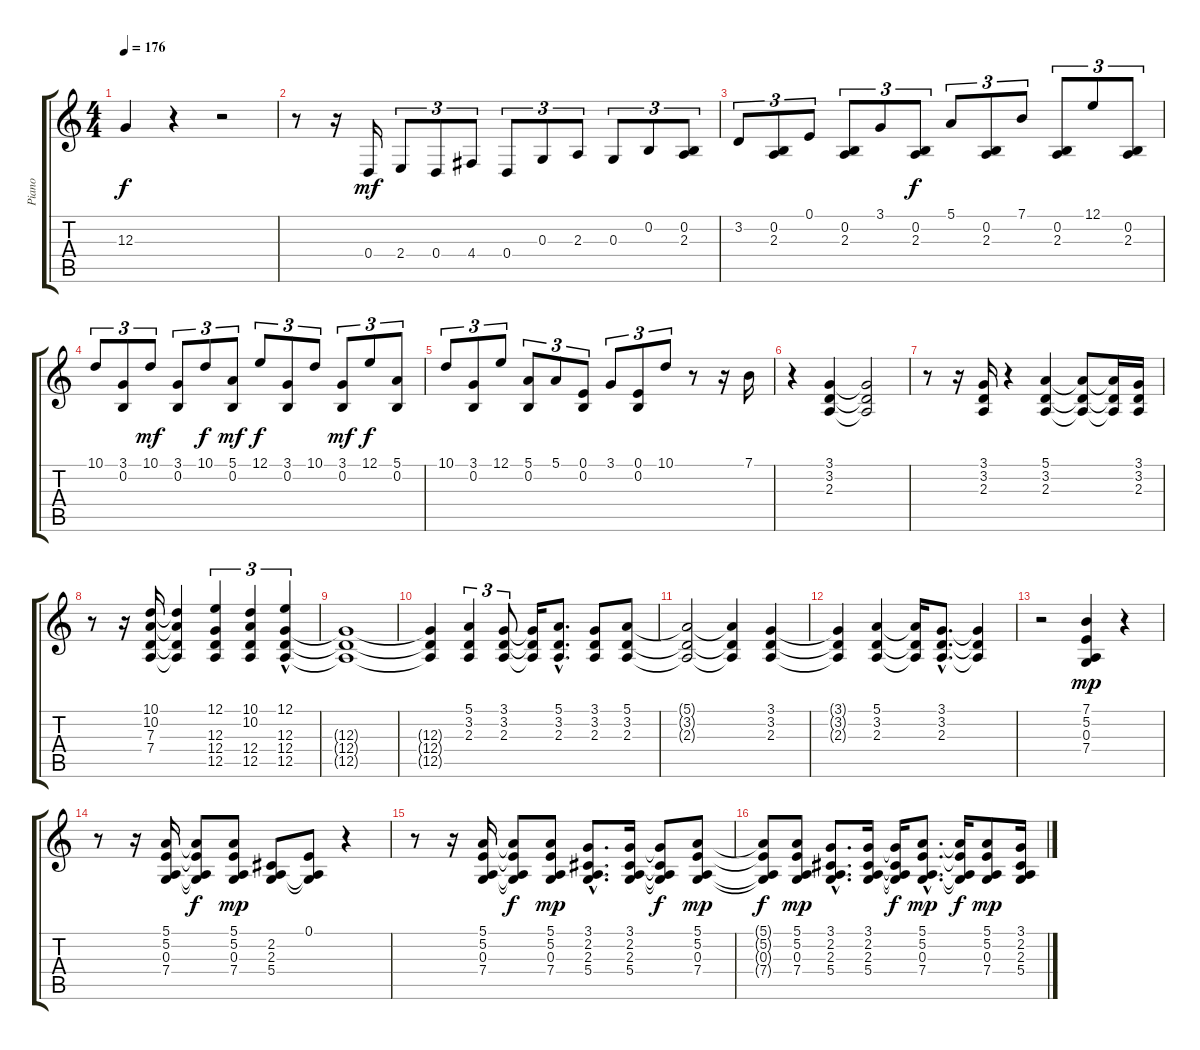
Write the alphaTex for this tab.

\track ("Piano" "Piano") {instrument brightacousticpiano}
\staff {score tabs}
\tuning (E4 B3 G3 D3 A2 E2) {hide}
\ts (4 4)
\tempo 176
\clef g2
\ks c
12.3{t}.4{dy f} r.4 r.2 |
r.8 r.16 0.4.16{dy mf} 2.4.8{tu (3 2)} 0.4.8{tu (3 2)} 4.4.8{tu (3 2)} 0.4.8{tu (3 2)} 0.3.8{tu (3 2)} 2.3.8{tu (3 2)} 0.3.8{tu (3 2)} 0.2.8{tu (3 2)} (0.2 2.3).8{tu (3 2)} |
3.2.8{tu (3 2)} (0.2 2.3).8{tu (3 2)} 0.1.8{tu (3 2)} (0.2 2.3).8{tu (3 2)} 3.1.8{tu (3 2)} (0.2 2.3).8{tu (3 2) dy f} 5.1.8{tu (3 2)} (0.2 2.3).8{tu (3 2)} 7.1.8{tu (3 2)} (0.2 2.3).8{tu (3 2)} 12.1.8{tu (3 2)} (0.2 2.3).8{tu (3 2)} |
10.1.8{tu (3 2)} (3.1 0.2).8{tu (3 2)} 10.1.8{tu (3 2) dy mf} (3.1 0.2).8{tu (3 2)} 10.1.8{tu (3 2) dy f} (5.1 0.2).8{tu (3 2) dy mf} 12.1.8{tu (3 2) dy f} (3.1 0.2).8{tu (3 2)} 10.1.8{tu (3 2)} (3.1 0.2).8{tu (3 2) dy mf} 12.1.8{tu (3 2) dy f} (5.1 0.2).8{tu (3 2)} |
10.1.8{tu (3 2)} (3.1 0.2).8{tu (3 2)} 12.1.8{tu (3 2)} (5.1 0.2).8{tu (3 2)} 5.1.8{tu (3 2)} (0.1 0.2).8{tu (3 2)} 3.1.8{tu (3 2)} (0.1 0.2).8{tu (3 2)} 10.1.8{tu (3 2)} r.8 r.16 7.1.16 |
r.4 (3.1 3.2 2.3).4 (3.1{t} 3.2{t} 2.3{t}).2 |
r.8 r.16 (3.1 3.2 2.3).16 r.4 (5.1 3.2 2.3).4 (5.1{t} 3.2{t} 2.3{t}).8 (5.1{t} 3.2{t} 2.3{t}).16 (3.1 3.2 2.3).16 |
r.8 r.16 (10.1 10.2 7.3 7.4).16 (10.1{t} 10.2{t} 7.3{t} 7.4{t}).4 (12.1 12.3 12.4 12.5).4{tu (3 2)} (10.1 10.2 12.4 12.5).4{tu (3 2)} (12.1{hac} 12.3 12.4 12.5).4{tu (3 2)} |
(12.3{t} 12.4{t} 12.5{t}).1 |
(12.3{t} 12.4{t} 12.5{t}).4 (5.1 3.2 2.3).4{tu (3 2)} (3.1 3.2 2.3).8{tu (3 2)} (3.1{t} 3.2{t} 2.3{t}).16 (5.1{hac} 3.2{hac} 2.3{hac}).8{d} (3.1 3.2 2.3).8 (5.1 3.2 2.3).8 |
(5.1{t} 3.2{t} 2.3{t}).2 (5.1{t} 3.2{t} 2.3{t}).4 (3.1 3.2 2.3).4 |
(3.1{t} 3.2{t} 2.3{t}).4 (5.1 3.2 2.3).4 (5.1{t} 3.2{t} 2.3{t}).16 (3.1{hac} 3.2{hac} 2.3{hac}).8{d} (3.1{t} 3.2{t} 2.3{t}).4 |
r.2 (7.1 5.2 0.3 7.4).4{dy mp} r.4 |
r.8 r.16 (5.1 5.2 0.3 7.4).16 (5.1{t} 5.2{t} 0.3{t} 7.4{t}).8{dy f} (5.1 5.2 0.3 7.4).8{dy mp} (2.2 2.3 5.4).8 (0.1 2.3{t} 5.4{t}).8 r.4 |
r.8 r.16 (5.1 5.2 0.3 7.4).16 (5.1{t} 5.2{t} 0.3{t} 7.4{t}).8{dy f} (5.1 5.2 0.3 7.4).8{dy mp} (3.1{hac} 2.2{hac} 2.3{hac} 5.4{hac}).8{d} (3.1 2.2 2.3 5.4).16 (3.1{t} 2.2{t} 2.3{t} 5.4{t}).8{dy f} (5.1 5.2 0.3 7.4).8{dy mp} |
(5.1{t} 5.2{t} 0.3{t} 7.4{t}).8{dy f} (5.1 5.2 0.3 7.4).8{dy mp} (3.1{hac} 2.2{hac} 2.3{hac} 5.4{hac}).8{d} (3.1 2.2 2.3 5.4).16 (3.1{t} 2.2{t} 2.3{t} 5.4{t}).16{dy f} (5.1{hac} 5.2{hac} 0.3{hac} 7.4{hac}).8{d dy mp} (5.1{t} 5.2{t} 0.3{t} 7.4{t}).16{dy f} (5.1 5.2 0.3 7.4).8{dy mp} (3.1 2.2 2.3 5.4).16
